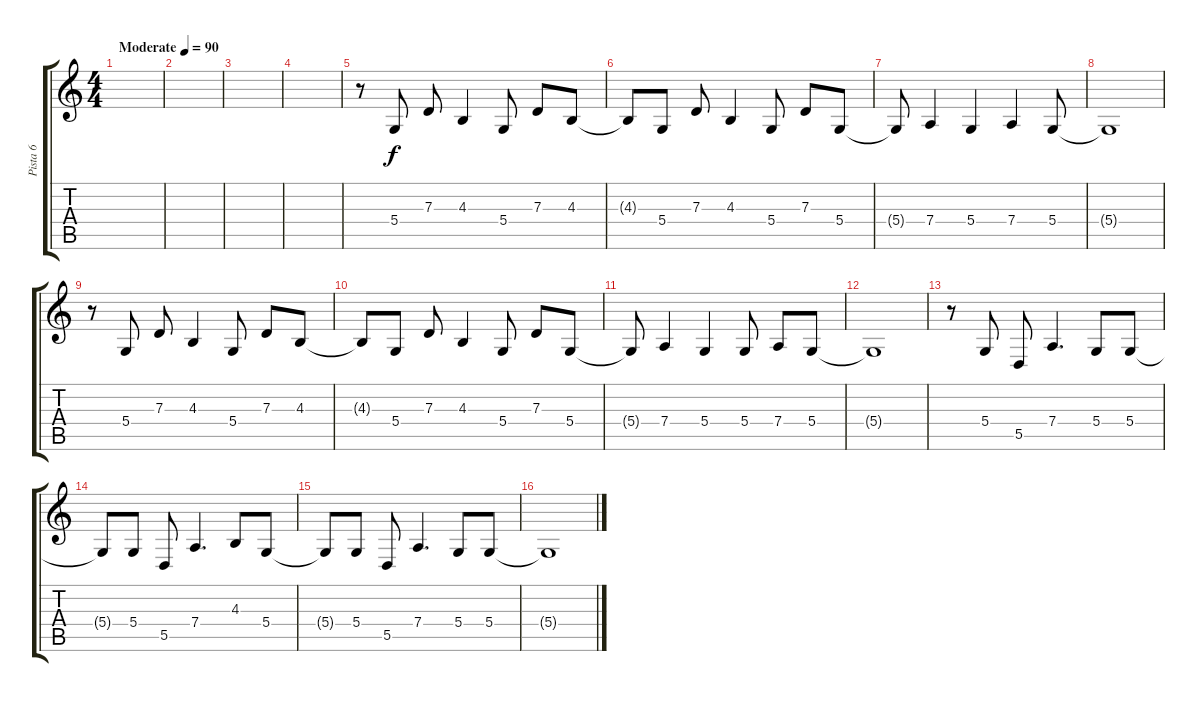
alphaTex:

\track ("Pista 6" "Pista 6") {instrument electricgrandpiano}
\staff {score tabs}
\tuning (E4 B3 G3 D3 A2 E2) {hide}
\ts (4 4)
\tempo (90 "Moderate")
\clef g2
\ks c
|
|
|
|
r.8 5.4.8 7.3.8 4.3.4 5.4.8 7.3.8 4.3.8 |
4.3{t}.8 5.4.8 7.3.8 4.3.4 5.4.8 7.3.8 5.4.8 |
5.4{t}.8 7.4.4 5.4.4 7.4.4 5.4.8 |
5.4{t}.1 |
r.8 5.4.8 7.3.8 4.3.4 5.4.8 7.3.8 4.3.8 |
4.3{t}.8 5.4.8 7.3.8 4.3.4 5.4.8 7.3.8 5.4.8 |
5.4{t}.8 7.4.4 5.4.4 5.4.8 7.4.8 5.4.8 |
5.4{t}.1 |
r.8 5.4.8 5.5.8 7.4.4{d} 5.4.8 5.4.8 |
5.4{t}.8 5.4.8 5.5.8 7.4.4{d} 4.3.8 5.4.8 |
5.4{t}.8 5.4.8 5.5.8 7.4.4{d} 5.4.8 5.4.8 |
5.4{t}.1
